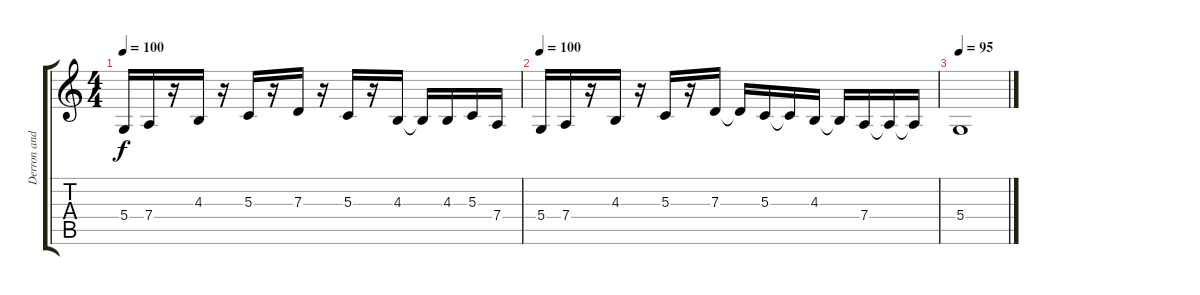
\track ("Derron and Jess (Tenor and Alto Sax)" "Derron and") {instrument tenorsax}
\staff {score tabs}
\tuning (E4 B3 G3 D3 A2 E2) {hide}
\ts (4 4)
\tempo 100
\clef g2
\ks c
5.4.16{dy f} 7.4.16 r.16 4.3.16 r.16 5.3.16 r.16 7.3.16 r.16 5.3.16 r.16 4.3.16 4.3{t}.16 4.3.16 5.3.16 7.4.16 |
\tempo 100
5.4.16 7.4.16 r.16 4.3.16 r.16 5.3.16 r.16 7.3.16 7.3{t}.16 5.3.16 5.3{t}.16 4.3.16 4.3{t}.16 7.4.16 7.4{t}.16 7.4{t}.16 |
\tempo 95
5.4.1
